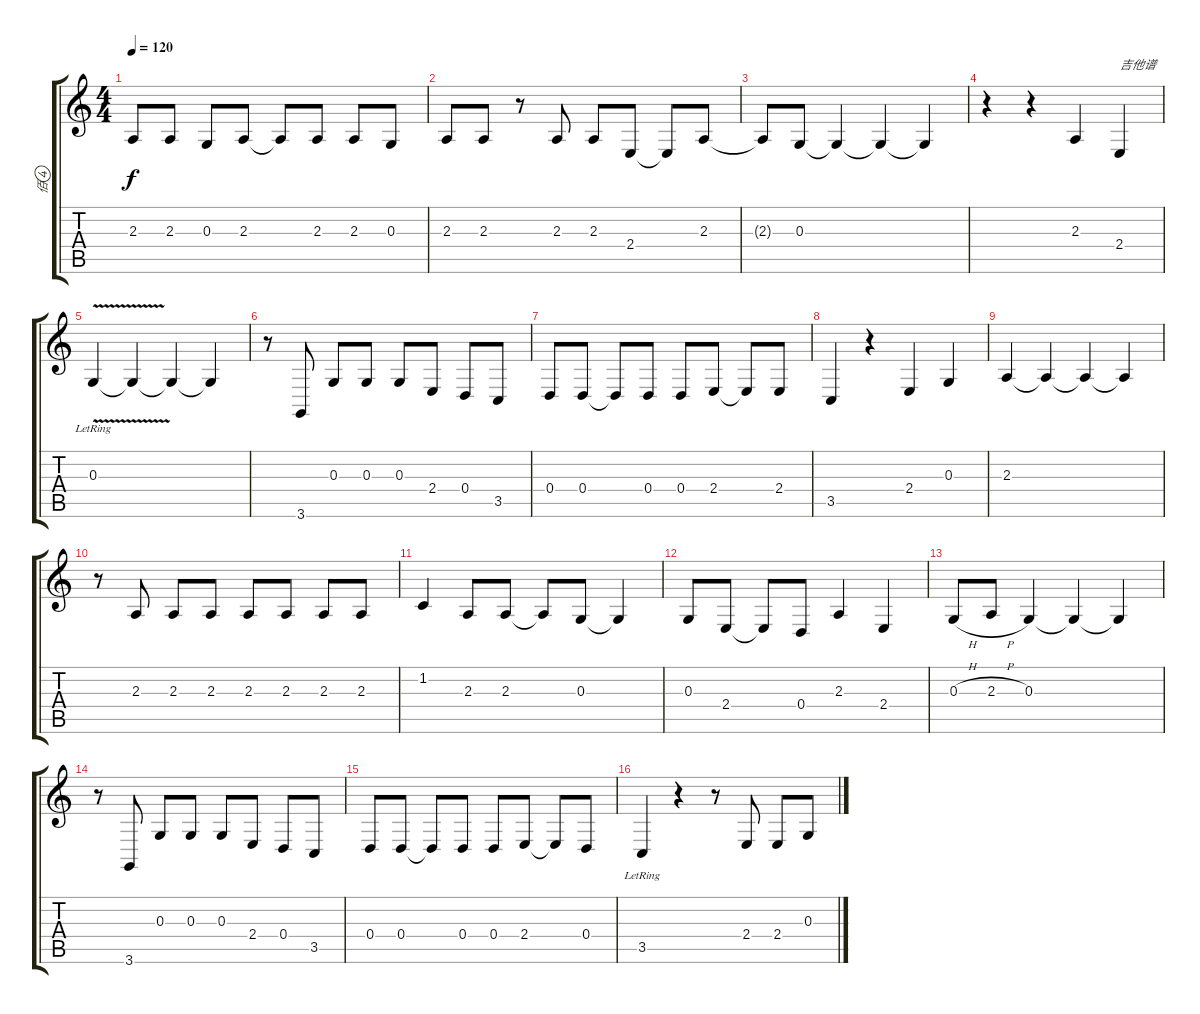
\track ("佰" "佰") {instrument acousticgrandpiano}
\staff {score tabs}
\tuning (E4 B3 G3 D3 A2 E2) {hide}
\ts (4 4)
\tempo 120
\clef g2
\ks c
2.3.8{dy f} 2.3.8 0.3.8 2.3.8 2.3{t}.8 2.3.8 2.3.8 0.3.8 |
2.3.8 2.3.8 r.8 2.3.8 2.3.8 2.4.8 2.4{t}.8 2.3.8 |
2.3{t}.8 0.3.8 0.3{t}.4 0.3{t}.4 0.3{t}.4 |
r.4 r.4 2.3.4 2.4.4{txt "吉他谱"} |
0.3{v lr}.4 0.3{t}.4 0.3{t}.4 0.3{t}.4 |
r.8 3.6.8 0.3.8 0.3.8 0.3.8 2.4.8 0.4.8 3.5.8 |
0.4.8 0.4.8 0.4{t}.8 0.4.8 0.4.8 2.4.8 2.4{t}.8 2.4.8 |
3.5.4 r.4 2.4.4 0.3.4 |
2.3.4 2.3{t}.4 2.3{t}.4 2.3{t}.4 |
r.8 2.3.8 2.3.8 2.3.8 2.3.8 2.3.8 2.3.8 2.3.8 |
1.2.4 2.3.8 2.3.8 2.3{t}.8 0.3.8 0.3{t}.4 |
0.3.8 2.4.8 2.4{t}.8 0.4.8 2.3.4 2.4.4 |
0.3{h}.8 2.3{h}.8 0.3.4 0.3{t}.4 0.3{t}.4 |
r.8 3.6.8 0.3.8 0.3.8 0.3.8 2.4.8 0.4.8 3.5.8 |
0.4.8 0.4.8 0.4{t}.8 0.4.8 0.4.8 2.4.8 2.4{t}.8 0.4.8 |
3.5{lr}.4 r.4 r.8 2.4.8 2.4.8 0.3.8
